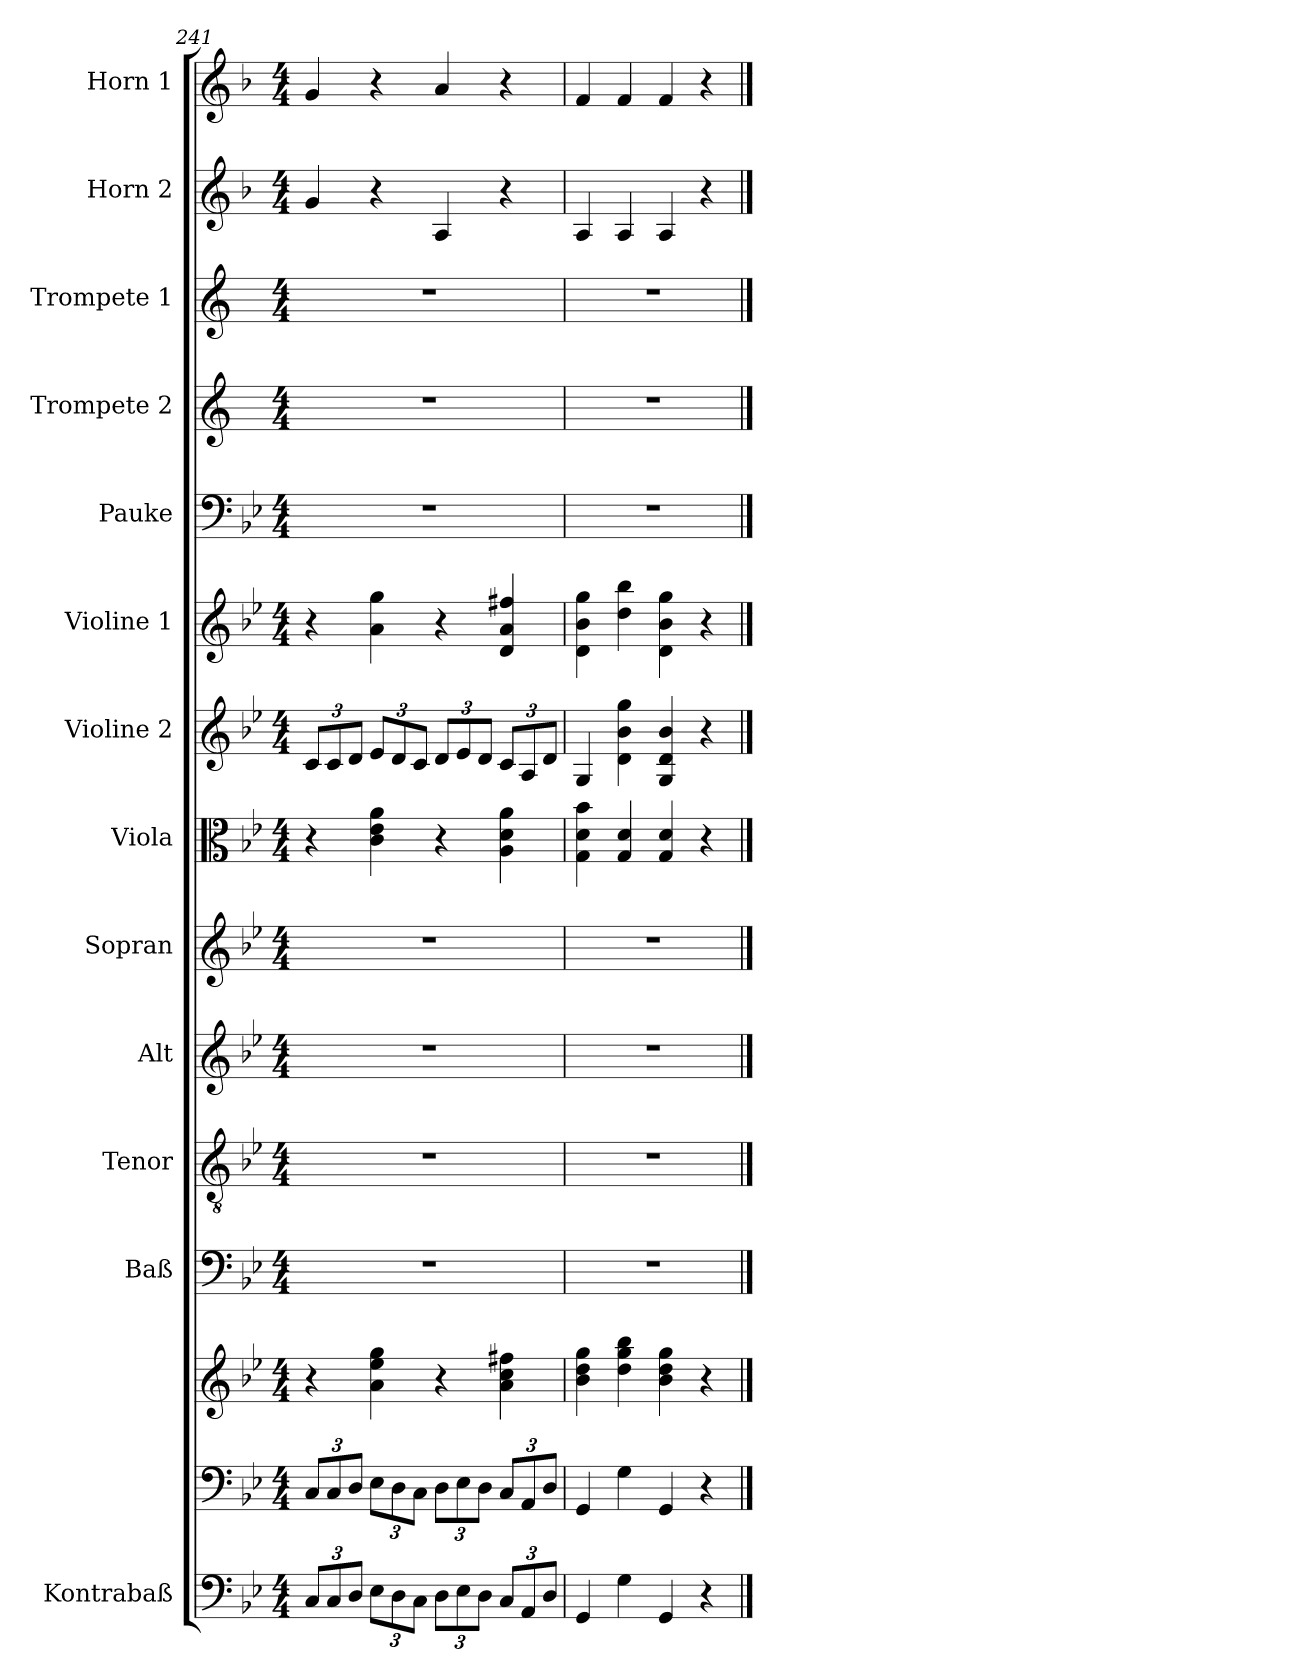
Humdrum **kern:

**kern	**kern	**kern	**kern	**kern	**kern	**kern	**kern	**kern	**kern	**kern	**kern	**kern	**kern	**kern
*part14	*part13	*part13	*part12	*part11	*part10	*part9	*part8	*part7	*part6	*part5	*part4	*part3	*part2	*part1
*staff15	*staff14	*staff13	*staff12	*staff11	*staff10	*staff9	*staff8	*staff7	*staff6	*staff5	*staff4	*staff3	*staff2	*staff1
*I"Kontrabaß	*	*	*I"Baß	*I"Tenor	*I"Alt	*I"Sopran	*I"Viola	*I"Violine 2	*I"Violine 1	*I"Pauke	*I"Trompete 2	*I"Trompete 1	*I"Horn 2	*I"Horn 1
*I'Kb.	*	*	*	*	*	*	*I'Vla.	*I'Vl. 2	*I'Vl. 1	*	*I'Tr. 2	*I'Tr. 1	*I'Hr. 2	*I'Hr. 1
*clefF4	*clefF4	*clefG2	*clefF4	*clefGv2	*clefG2	*clefG2	*clefC3	*clefG2	*clefG2	*clefF4	*clefG2	*clefG2	*clefG2	*clefG2
*ITrd7c12	*	*	*	*	*	*	*	*	*	*	*ITrd1c2	*ITrd1c2	*ITrd4c7	*ITrd4c7
*k[b-e-]	*k[b-e-]	*k[b-e-]	*k[b-e-]	*k[b-e-]	*k[b-e-]	*k[b-e-]	*k[b-e-]	*k[b-e-]	*k[b-e-]	*k[b-e-]	*k[b-e-]	*k[b-e-]	*k[b-e-]	*k[b-e-]
*B-:	*B-:	*B-:	*B-:	*B-:	*B-:	*B-:	*B-:	*B-:	*B-:	*B-:	*B-:	*B-:	*B-:	*B-:
*M4/4	*M4/4	*M4/4	*M4/4	*M4/4	*M4/4	*M4/4	*M4/4	*M4/4	*M4/4	*M4/4	*M4/4	*M4/4	*M4/4	*M4/4
*Xbrackettup	*Xbrackettup	*	*	*	*	*	*	*Xbrackettup	*	*	*	*	*	*
=241	=241	=241	=241	=241	=241	=241	=241	=241	=241	=241	=241	=241	=241	=241
12CC/L	12C/L	4r	1r	1r	1r	1r	4r	12c/L	4r	1r	1r	1r	4c/	4c/
12CC/	12C/	.	.	.	.	.	.	12c/	.	.	.	.	.	.
12DD/J	12D/J	.	.	.	.	.	.	12d/J	.	.	.	.	.	.
12EE-\L	12E-\L	4a\ 4ee-\ 4gg\	.	.	.	.	4c\ 4e-\ 4a\	12e-/L	4a\ 4gg\	.	.	.	4r	4r
12DD\	12D\	.	.	.	.	.	.	12d/	.	.	.	.	.	.
12CC\J	12C\J	.	.	.	.	.	.	12c/J	.	.	.	.	.	.
12DD\L	12D\L	4r	.	.	.	.	4r	12d/L	4r	.	.	.	4D/	4d/
12EE-\	12E-\	.	.	.	.	.	.	12e-/	.	.	.	.	.	.
12DD\J	12D\J	.	.	.	.	.	.	12d/J	.	.	.	.	.	.
12CC/L	12C/L	4a\ 4cc\ 4ff#X\	.	.	.	.	4A\ 4d\ 4a\	12c/L	4d/ 4a/ 4ff#X/	.	.	.	4r	4r
12AAA/	12AA/	.	.	.	.	.	.	12A/	.	.	.	.	.	.
12DD/J	12D/J	.	.	.	.	.	.	12d/J	.	.	.	.	.	.
=242	=242	=242	=242	=242	=242	=242	=242	=242	=242	=242	=242	=242	=242	=242
4GGG/	4GG/	4b-\ 4dd\ 4gg\	1r	1r	1r	1r	4G\ 4d\ 4b-\	4G/	4d\ 4b-\ 4gg\	1r	1r	1r	4D/	4B-/
4GG\	4G\	4dd\ 4gg\ 4bb-\	.	.	.	.	4G/ 4d/	4d\ 4b-\ 4gg\	4dd\ 4bb-\	.	.	.	4D/	4B-/
4GGG/	4GG/	4b-\ 4dd\ 4gg\	.	.	.	.	4G/ 4d/	4G/ 4d/ 4b-/	4d\ 4b-\ 4gg\	.	.	.	4D/	4B-/
4r	4r	4r	.	.	.	.	4r	4r	4r	.	.	.	4r	4r
==	==	==	==	==	==	==	==	==	==	==	==	==	==	==
*-	*-	*-	*-	*-	*-	*-	*-	*-	*-	*-	*-	*-	*-	*-
